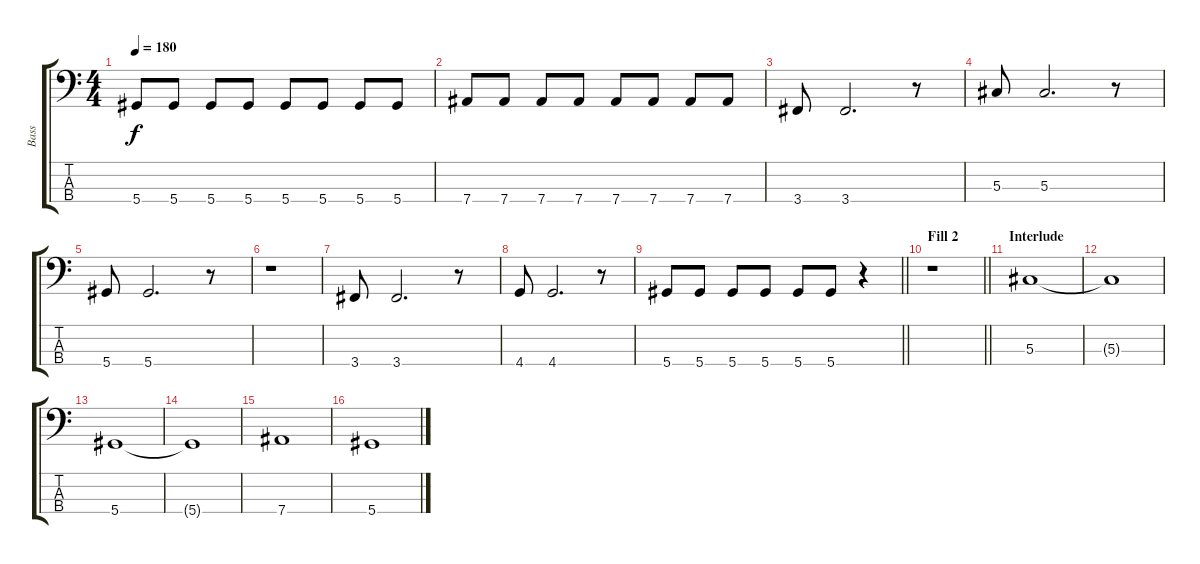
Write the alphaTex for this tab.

\track ("Bass" "Bass") {instrument electricbassfinger}
\staff {score tabs}
\tuning (Gb2 Db2 Ab1 Eb1) {hide}
\ts (4 4)
\tempo 180
\clef f4
\ks c
5.4.8{dy f} 5.4.8 5.4.8 5.4.8 5.4.8 5.4.8 5.4.8 5.4.8 |
7.4.8 7.4.8 7.4.8 7.4.8 7.4.8 7.4.8 7.4.8 7.4.8 |
3.4.8 3.4.2{d} r.8 |
5.3.8 5.3.2{d} r.8 |
5.4.8 5.4.2{d} r.8 |
r.1 |
3.4.8 3.4.2{d} r.8 |
4.4.8 4.4.2{d} r.8 |
\barLineRight lightlight
5.4.8 5.4.8 5.4.8 5.4.8 5.4.8 5.4.8 r.4 |
\section ("" "Fill 2")
\barLineRight lightlight
r.1 |
\section ("" "Interlude")
5.3.1 |
5.3{t}.1 |
5.4.1 |
5.4{t}.1 |
7.4.1 |
5.4.1
